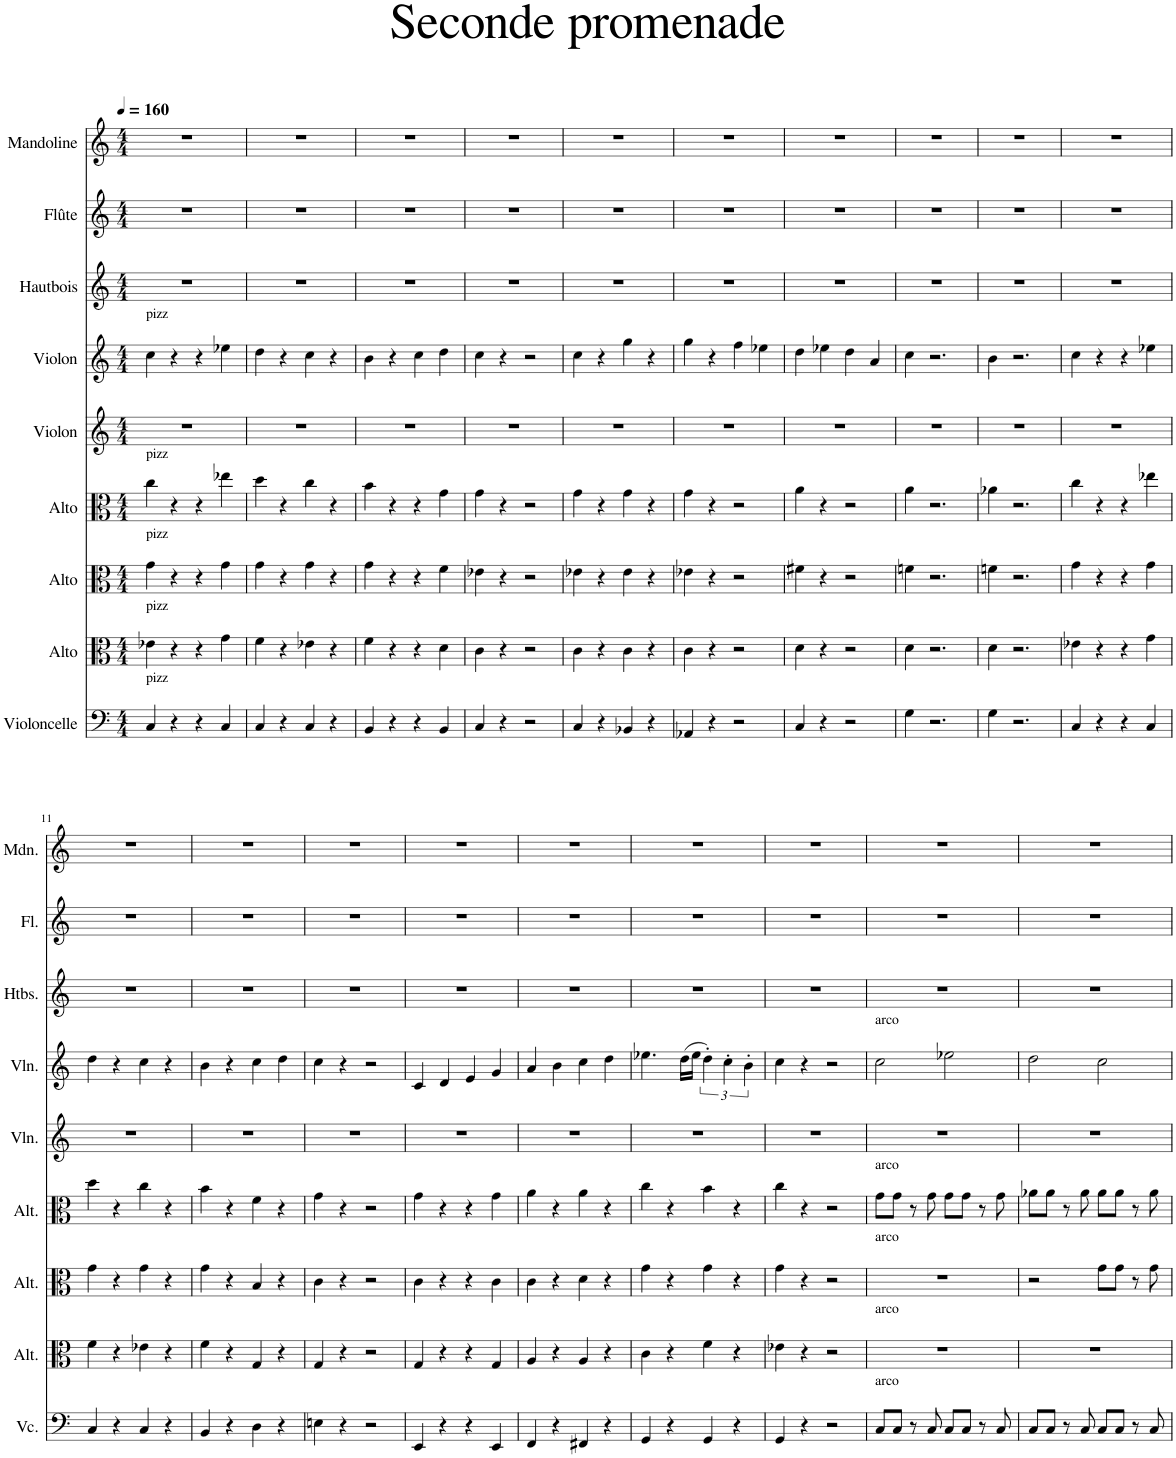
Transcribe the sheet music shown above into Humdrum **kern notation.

**kern	**kern	**kern	**kern	**kern	**kern	**kern	**kern	**kern
*part9	*part8	*part7	*part6	*part5	*part4	*part3	*part2	*part1
*staff9	*staff8	*staff7	*staff6	*staff5	*staff4	*staff3	*staff2	*staff1
*I"Violoncelle	*I"Alto	*I"Alto	*I"Alto	*I"Violon	*I"Violon	*I"Hautbois	*I"Flûte	*I"Mandoline
*I'Vc.	*I'Alt.	*I'Alt.	*I'Alt.	*I'Vln.	*I'Vln.	*I'Htbs.	*I'Fl.	*I'Mdn.
*clefF4	*clefC3	*clefC3	*clefC3	*clefG2	*clefG2	*clefG2	*clefG2	*clefG2
*k[]	*k[]	*k[]	*k[]	*k[]	*k[]	*k[]	*k[]	*k[]
*M4/4	*M4/4	*M4/4	*M4/4	*M4/4	*M4/4	*M4/4	*M4/4	*M4/4
*MM160	*MM160	*MM160	*MM160	*MM160	*MM160	*MM160	*MM160	*MM160
=1	=1	=1	=1	=1	=1	=1	=1	=1
!	!	!	!	!	!LO:TX:a:t=pizz	!	!	!
!	!	!	!LO:TX:a:t=pizz	!	!	!	!	!
!	!	!LO:TX:a:t=pizz	!	!	!	!	!	!
!	!LO:TX:a:t=pizz	!	!	!	!	!	!	!
!LO:TX:a:t=pizz	!	!	!	!	!	!	!	!
4C/	4e-X\	4g\	4cc\	1r	4cc\	1r	1r	1r
4r	4r	4r	4r	.	4r	.	.	.
4r	4r	4r	4r	.	4r	.	.	.
4C/	4g\	4g\	4ee-X\	.	4ee-X\	.	.	.
=2	=2	=2	=2	=2	=2	=2	=2	=2
4C/	4f\	4g\	4dd\	1r	4dd\	1r	1r	1r
4r	4r	4r	4r	.	4r	.	.	.
4C/	4e-X\	4g\	4cc\	.	4cc\	.	.	.
4r	4r	4r	4r	.	4r	.	.	.
=3	=3	=3	=3	=3	=3	=3	=3	=3
4BB/	4f\	4g\	4b\	1r	4b\	1r	1r	1r
4r	4r	4r	4r	.	4r	.	.	.
4r	4r	4r	4r	.	4cc\	.	.	.
4BB/	4d\	4f\	4g\	.	4dd\	.	.	.
=4	=4	=4	=4	=4	=4	=4	=4	=4
4C/	4c\	4e-X\	4g\	1r	4cc\	1r	1r	1r
4r	4r	4r	4r	.	4r	.	.	.
2r	2r	2r	2r	.	2r	.	.	.
=5	=5	=5	=5	=5	=5	=5	=5	=5
4C/	4c\	4e-X\	4g\	1r	4cc\	1r	1r	1r
4r	4r	4r	4r	.	4r	.	.	.
4BB-X/	4c\	4e-\	4g\	.	4gg\	.	.	.
4r	4r	4r	4r	.	4r	.	.	.
=6	=6	=6	=6	=6	=6	=6	=6	=6
4AA-X/	4c\	4e-X\	4g\	1r	4gg\	1r	1r	1r
4r	4r	4r	4r	.	4r	.	.	.
2r	2r	2r	2r	.	4ff\	.	.	.
.	.	.	.	.	4ee-X\	.	.	.
=7	=7	=7	=7	=7	=7	=7	=7	=7
4C/	4d\	4f#X\	4a\	1r	4dd\	1r	1r	1r
4r	4r	4r	4r	.	4ee-X\	.	.	.
2r	2r	2r	2r	.	4dd\	.	.	.
.	.	.	.	.	4a/	.	.	.
=8	=8	=8	=8	=8	=8	=8	=8	=8
4G\	4d\	4fn\	4a\	1r	4cc\	1r	1r	1r
2.r	2.r	2.r	2.r	.	2.r	.	.	.
=9	=9	=9	=9	=9	=9	=9	=9	=9
4G\	4d\	4fn\	4a-X\	1r	4b\	1r	1r	1r
2.r	2.r	2.r	2.r	.	2.r	.	.	.
=10	=10	=10	=10	=10	=10	=10	=10	=10
4C/	4e-X\	4g\	4cc\	1r	4cc\	1r	1r	1r
4r	4r	4r	4r	.	4r	.	.	.
4r	4r	4r	4r	.	4r	.	.	.
4C/	4g\	4g\	4ee-X\	.	4ee-X\	.	.	.
!!LO:LB:g=z
=11	=11	=11	=11	=11	=11	=11	=11	=11
4C/	4f\	4g\	4dd\	1r	4dd\	1r	1r	1r
4r	4r	4r	4r	.	4r	.	.	.
4C/	4e-X\	4g\	4cc\	.	4cc\	.	.	.
4r	4r	4r	4r	.	4r	.	.	.
=12	=12	=12	=12	=12	=12	=12	=12	=12
4BB/	4f\	4g\	4b\	1r	4b\	1r	1r	1r
4r	4r	4r	4r	.	4r	.	.	.
4D\	4G/	4B/	4f\	.	4cc\	.	.	.
4r	4r	4r	4r	.	4dd\	.	.	.
=13	=13	=13	=13	=13	=13	=13	=13	=13
4En\	4G/	4c\	4g\	1r	4cc\	1r	1r	1r
4r	4r	4r	4r	.	4r	.	.	.
2r	2r	2r	2r	.	2r	.	.	.
=14	=14	=14	=14	=14	=14	=14	=14	=14
4EE/	4G/	4c\	4g\	1r	4c/	1r	1r	1r
4r	4r	4r	4r	.	4d/	.	.	.
4r	4r	4r	4r	.	4e/	.	.	.
4EE/	4G/	4c\	4g\	.	4g/	.	.	.
=15	=15	=15	=15	=15	=15	=15	=15	=15
4FF/	4A/	4c\	4a\	1r	4a/	1r	1r	1r
4r	4r	4r	4r	.	4b\	.	.	.
4FF#X/	4A/	4d\	4a\	.	4cc\	.	.	.
4r	4r	4r	4r	.	4dd\	.	.	.
=16	=16	=16	=16	=16	=16	=16	=16	=16
4GG/	4c\	4g\	4cc\	1r	4.ee-X\	1r	1r	1r
4r	4r	4r	4r	.	.	.	.	.
.	.	.	.	.	(16dd\LL	.	.	.
.	.	.	.	.	16ee-\JJ	.	.	.
4GG/	4f\	4g\	4b\	.	6dd'\)	.	.	.
.	.	.	.	.	6cc'\	.	.	.
4r	4r	4r	4r	.	.	.	.	.
.	.	.	.	.	6b'\	.	.	.
=17	=17	=17	=17	=17	=17	=17	=17	=17
4GG/	4e-X\	4g\	4cc\	1r	4cc\	1r	1r	1r
4r	4r	4r	4r	.	4r	.	.	.
2r	2r	2r	2r	.	2r	.	.	.
=18	=18	=18	=18	=18	=18	=18	=18	=18
!	!	!	!	!	!LO:TX:a:t=arco	!	!	!
!	!	!	!LO:TX:a:t=arco	!	!	!	!	!
!	!	!LO:TX:a:t=arco	!	!	!	!	!	!
!	!LO:TX:a:t=arco	!	!	!	!	!	!	!
!LO:TX:a:t=arco	!	!	!	!	!	!	!	!
8C/L	1r	1r	8g\L	1r	2cc\	1r	1r	1r
8C/J	.	.	8g\J	.	.	.	.	.
8r	.	.	8r	.	.	.	.	.
8C/	.	.	8g\	.	.	.	.	.
8C/L	.	.	8g\L	.	2ee-X\	.	.	.
8C/J	.	.	8g\J	.	.	.	.	.
8r	.	.	8r	.	.	.	.	.
8C/	.	.	8g\	.	.	.	.	.
=19	=19	=19	=19	=19	=19	=19	=19	=19
8C/L	1r	2r	8a-X\L	1r	2dd\	1r	1r	1r
8C/J	.	.	8a-\J	.	.	.	.	.
8r	.	.	8r	.	.	.	.	.
8C/	.	.	8a-\	.	.	.	.	.
8C/L	.	8g\L	8a-\L	.	2cc\	.	.	.
8C/J	.	8g\J	8a-\J	.	.	.	.	.
8r	.	8r	8r	.	.	.	.	.
8C/	.	8g\	8a-\	.	.	.	.	.
=	=	=	=	=	=	=	=	=
*-	*-	*-	*-	*-	*-	*-	*-	*-
